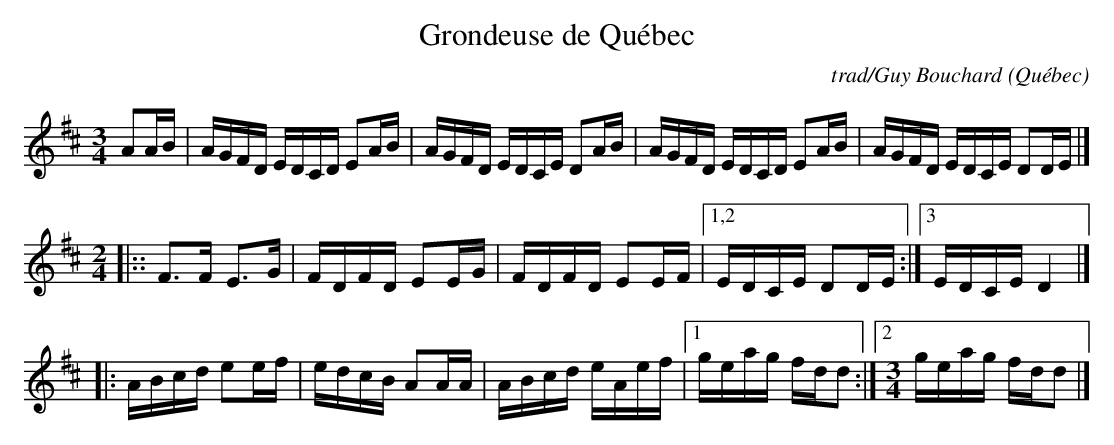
X:1
T: Grondeuse de Qu\'ebec
C: trad/Guy Bouchard
O: Qu\'ebec
M: 3/4
L: 1/16
K: D
A2AB \
| AGFD EDCD E2AB | AGFD EDCE D2AB \
| AGFD EDCD E2AB | AGFD EDCE D2DE |]
M: 2/4
|:: F3F E3G | FDFD E2EG | FDFD E2EF |1,2 EDCE D2DE :|3 EDCE D4 |]
|: ABcd e2ef | edcB A2AA | ABcd eAef |1 geag fdd2 :|2 [M:3/4] geag fdd2 |]
